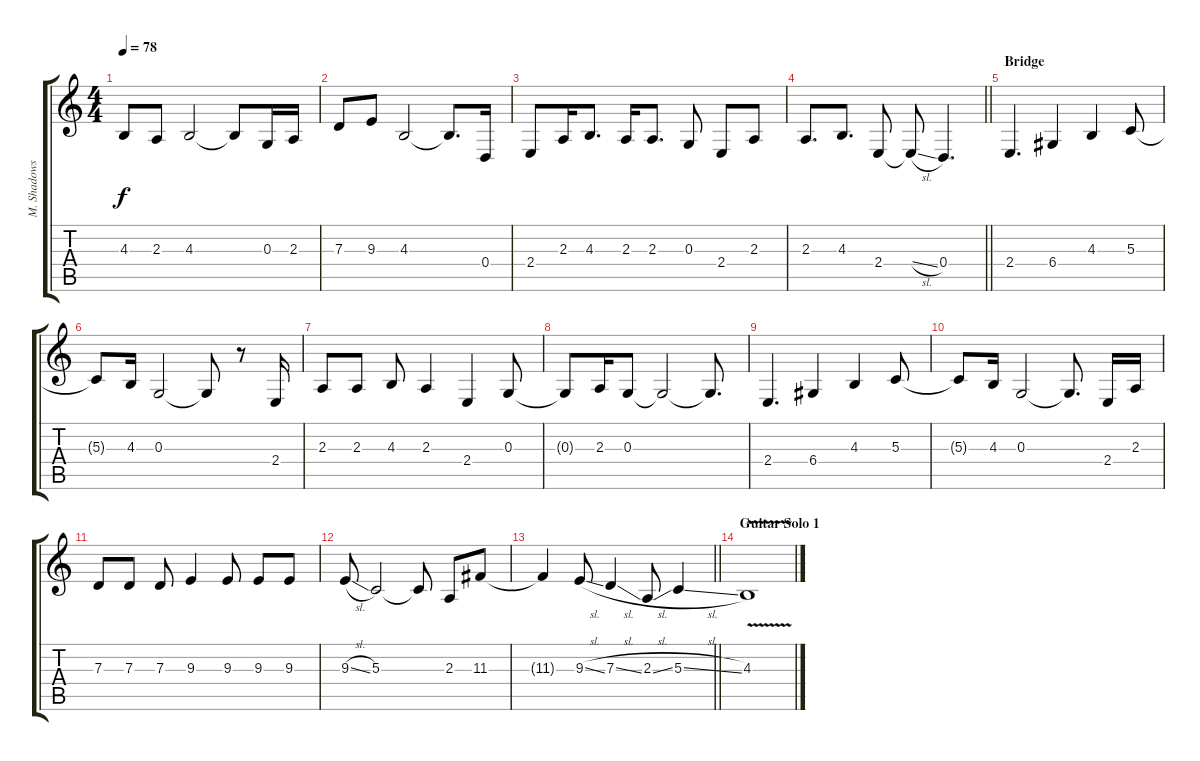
\track ("M. Shadows" "M. Shadows") {instrument lead2sawtooth}
\staff {score tabs}
\tuning (E4 B3 G3 D3 A2 E2) {hide}
\ts (4 4)
\tempo 78
\clef g2
\ks c
4.3.8{dy f} 2.3.8 4.3.2 4.3{t}.8 0.3.16 2.3.16 |
7.3.8 9.3.8 4.3.2 4.3{t}.8{d} 0.4.16 |
2.4.8 2.3.16 4.3.8{d} 2.3.16 2.3.8{d} 0.3.8 2.4.8 2.3.8 |
\barLineRight lightlight
2.3.8{d} 4.3.8{d} 2.4.8 2.4{sl t}.8 0.4.4{d} |
\section ("" "Bridge")
2.4.4{d} 6.4.4 4.3.4 5.3.8 |
5.3{t}.8 4.3.16 0.3.2 0.3{t}.8 r.8 2.4.16 |
2.3.8 2.3.8 4.3.8 2.3.4 2.4.4 0.3.8 |
0.3{t}.8 2.3.16 0.3.8 0.3{t}.2 0.3{t}.8{d} |
2.4.4{d} 6.4.4 4.3.4 5.3.8 |
5.3{t}.8 4.3.16 0.3.2 0.3{t}.8{d} 2.4.16 2.3.16 |
7.3.8 7.3.8 7.3.8 9.3.4 9.3.8 9.3.8 9.3.8 |
9.3{sl}.8 5.3.2 5.3{t}.8 2.3.8 11.3.8 |
\barLineRight lightlight
11.3{t}.4 9.3{sl}.8 7.3{sl}.4 2.3{sl}.8 5.3{sl}.4 |
\section ("" "Guitar Solo 1")
4.3{v}.1
